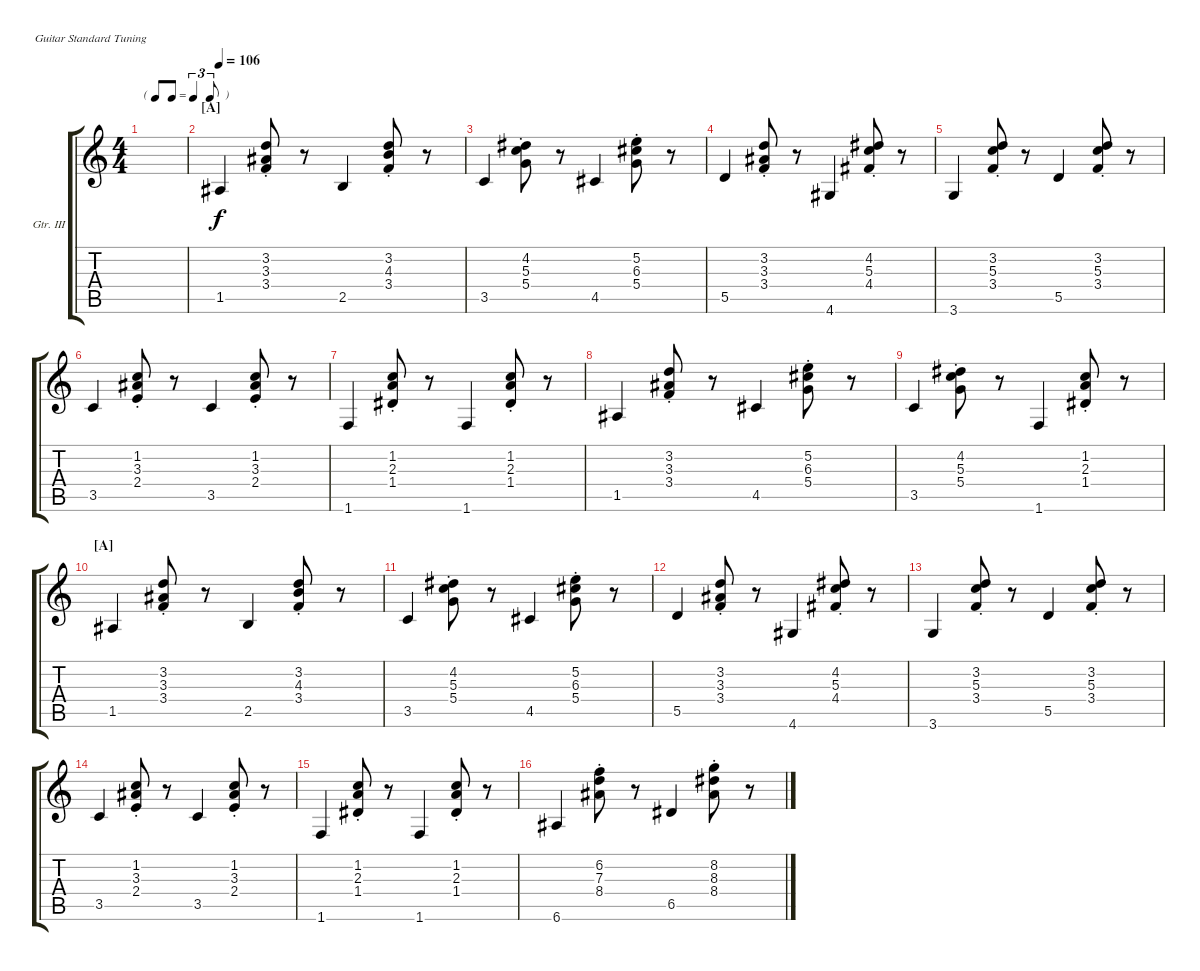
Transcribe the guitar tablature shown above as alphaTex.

\defaultSystemsLayout 4
\bracketExtendMode groupsimilarinstruments
\firstSystemTrackNameOrientation horizontal
\otherSystemsTrackNameOrientation horizontal
\track ("Guitar III" "Gtr. III") {instrument acousticguitarsteel}
\staff {score tabs}
\tuning (E4 B3 G3 D3 A2 E2)
\ts (4 4)
\tf triplet8th
\ac
\tempo (132 hide)
\clef g2
\scale
0.207371
\ks c
|
\section ("A" "")
\tempo 106
\scale
0.269411 1.5.4 (3.4{st} 3.3{st} 3.2{st}).8 r.8 2.5.4 (3.4{st} 4.3{st} 3.2{st}).8 r.8 |
\scale
0.267347 3.5.4 (5.4{st} 5.3{st} 4.2{st}).8 r.8 4.5.4 (5.4{st} 6.3{st} 5.2{st}).8 r.8 |
\scale
0.263852 5.5.4 (3.2{st} 3.3{st} 3.4{st}).8 r.8 4.6.4 (4.2{st} 5.3{st} 4.4{st}).8 r.8 |
\scale
0.243007 3.6.4 (3.2{st} 5.3{st} 3.4{st}).8 r.8 5.5.4 (3.2{st} 5.3{st} 3.4{st}).8 r.8 |
\scale
0.25 3.5.4 (2.4{st} 3.3{st} 1.2{st}).8 r.8 3.5.4 (2.4{st} 3.3{st} 1.2{st}).8 r.8 |
\scale
0.25 1.6.4 (1.2{st} 2.3{st} 1.4{st}).8 r.8 1.6.4 (1.2{st} 2.3{st} 1.4{st}).8 r.8 |
\scale
0.25 1.5.4 (3.2{st} 3.3{st} 3.4{st}).8 r.8 4.5.4 (5.4{st} 6.3{st} 5.2{st}).8 r.8 |
\scale
0.25 3.5.4 (5.4{st} 5.3{st} 4.2{st}).8 r.8 1.6.4 (1.2{st} 2.3{st} 1.4{st}).8 r.8 |
\section ("A" "")
\scale
0.25 1.5.4 (3.4{st} 3.3{st} 3.2{st}).8 r.8 2.5.4 (3.4{st} 4.3{st} 3.2{st}).8 r.8 |
\scale
0.25 3.5.4 (5.4{st} 5.3{st} 4.2{st}).8 r.8 4.5.4 (5.4{st} 6.3{st} 5.2{st}).8 r.8 |
\scale
0.25 5.5.4 (3.2{st} 3.3{st} 3.4{st}).8 r.8 4.6.4 (4.2{st} 5.3{st} 4.4{st}).8 r.8 |
\scale
0.25 3.6.4 (3.2{st} 5.3{st} 3.4{st}).8 r.8 5.5.4 (3.2{st} 5.3{st} 3.4{st}).8 r.8 |
\scale
0.25 3.5.4 (2.4{st} 3.3{st} 1.2{st}).8 r.8 3.5.4 (2.4{st} 3.3{st} 1.2{st}).8 r.8 |
\scale
0.25 1.6.4 (1.2{st} 2.3{st} 1.4{st}).8 r.8 1.6.4 (1.2{st} 2.3{st} 1.4{st}).8 r.8 |
\scale
0.25 6.6.4 (7.3{st} 8.4{st} 6.2{st}).8 r.8 6.5.4 (8.4{st} 8.3{st} 8.2{st}).8 r.8
